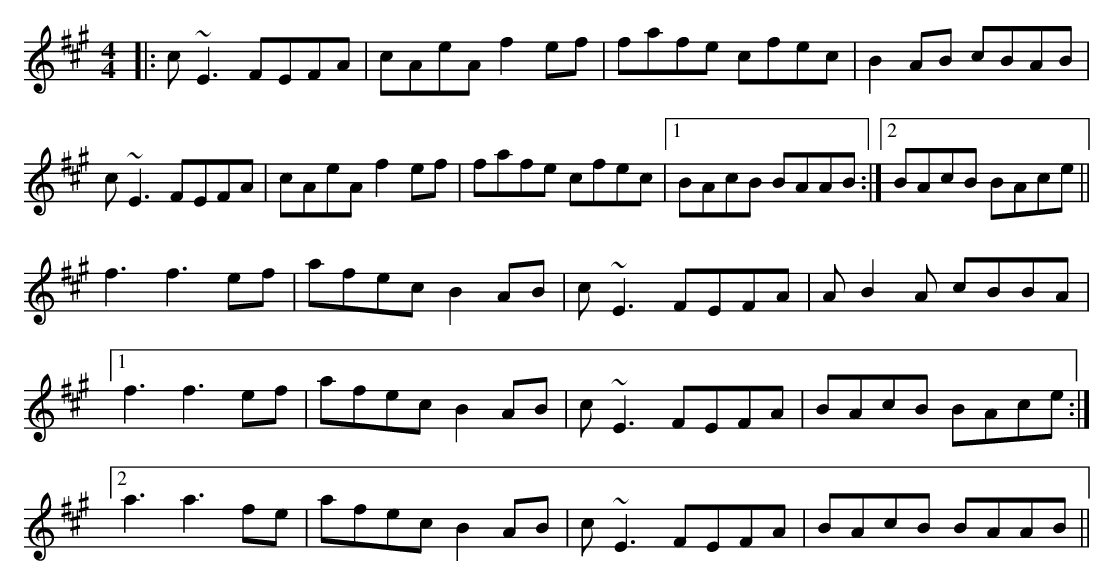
X:1
M:4/4
K:A
|:c~E3 FEFA|cAeA f2ef|fafe cfec|B2AB cBAB|
c~E3 FEFA|cAeA f2ef|fafe cfec|1 BAcB BAAB:|2 BAcB BAce||
f3 f3ef|afec B2AB|c~E3 FEFA|AB2A cBBA|
[1f3 f3ef|afec B2AB|c~E3 FEFA|BAcB BAce:|
[2a3 a3fe|afec B2AB|c~E3 FEFA|BAcB BAAB||
